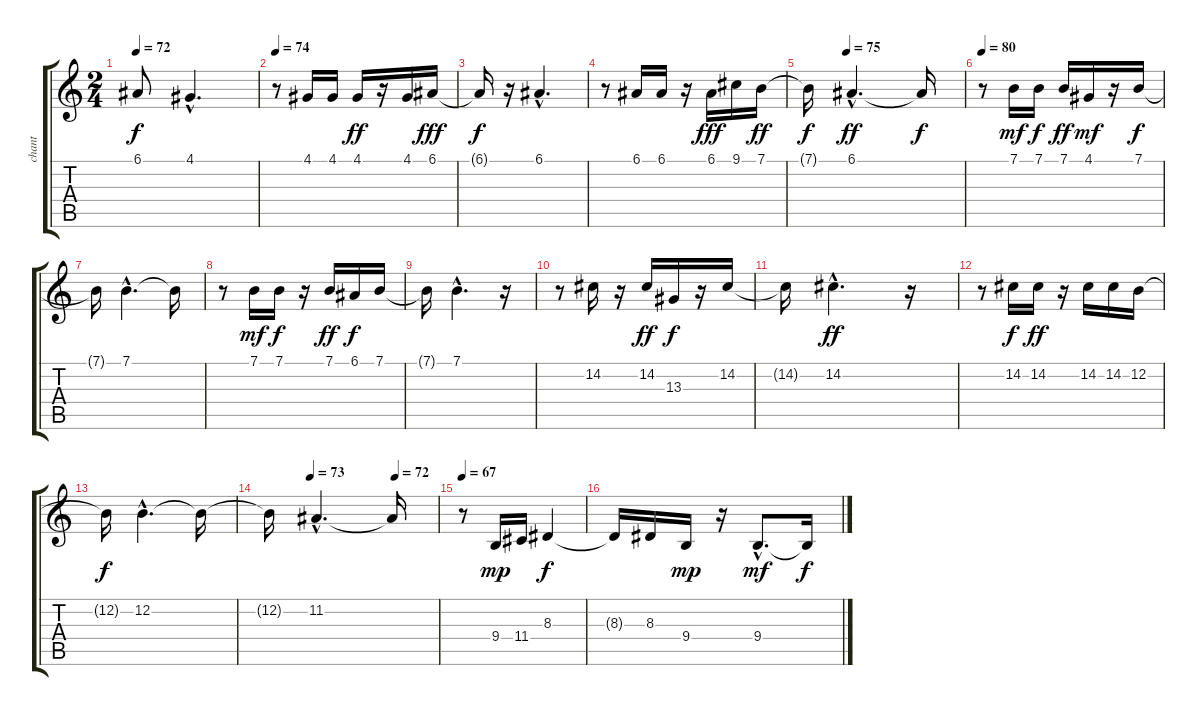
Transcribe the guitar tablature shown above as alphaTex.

\track ("chant" "chant") {instrument flute}
\staff {score tabs}
\tuning (E4 B3 G3 D3 A2 E2) {hide}
\ts (2 4)
\tempo 72
\clef g2
\ks c
6.1{t}.8{dy f} 4.1{hac}.4{d} |
\tempo 74
r.8 4.1.16 4.1.16 4.1.16{dy ff} r.16 4.1.16 6.1.16{dy fff} |
6.1{t}.16{dy f} r.16 6.1{hac}.4{d} |
r.8 6.1.16 6.1.16 r.16 6.1.16{dy fff} 9.1.16 7.1.16{dy ff} |
\tempo (75 0.25)
7.1{t}.16{dy f} 6.1{hac}.4{d dy ff} 6.1{t}.16{dy f} |
\tempo 80
r.8 7.1.16{dy mf} 7.1.16{dy f} 7.1.16{dy ff} 4.1.16{dy mf} r.16 7.1.16{dy f} |
7.1{t}.16 7.1{hac}.4{d} 7.1{t}.16 |
r.8 7.1.16{dy mf} 7.1.16{dy f} r.16 7.1.16{dy ff} 6.1.16{dy f} 7.1.16 |
7.1{t}.16 7.1{hac}.4{d} r.16 |
r.8 14.2.16 r.16 14.2.16{dy ff} 13.3.16{dy f} r.16 14.2.16 |
14.2{t}.16 14.2{hac}.4{d dy ff} r.16 |
r.8 14.2.16{dy f} 14.2.16{dy ff} r.16 14.2.16 14.2.16 12.2.16 |
12.2{t}.16{dy f} 12.2{hac}.4{d} 12.2{t}.16 |
\tempo (73 0.25)
\tempo (72 0.75)
12.2{t}.16 11.2{hac}.4{d} 11.2{t}.16 |
\tempo 67
r.8 9.4.16{dy mp} 11.4.16 8.3.4{dy f} |
8.3{t}.16 8.3.16 9.4.16{dy mp} r.16 9.4{hac}.8{d dy mf} 9.4{t}.16{dy f}
